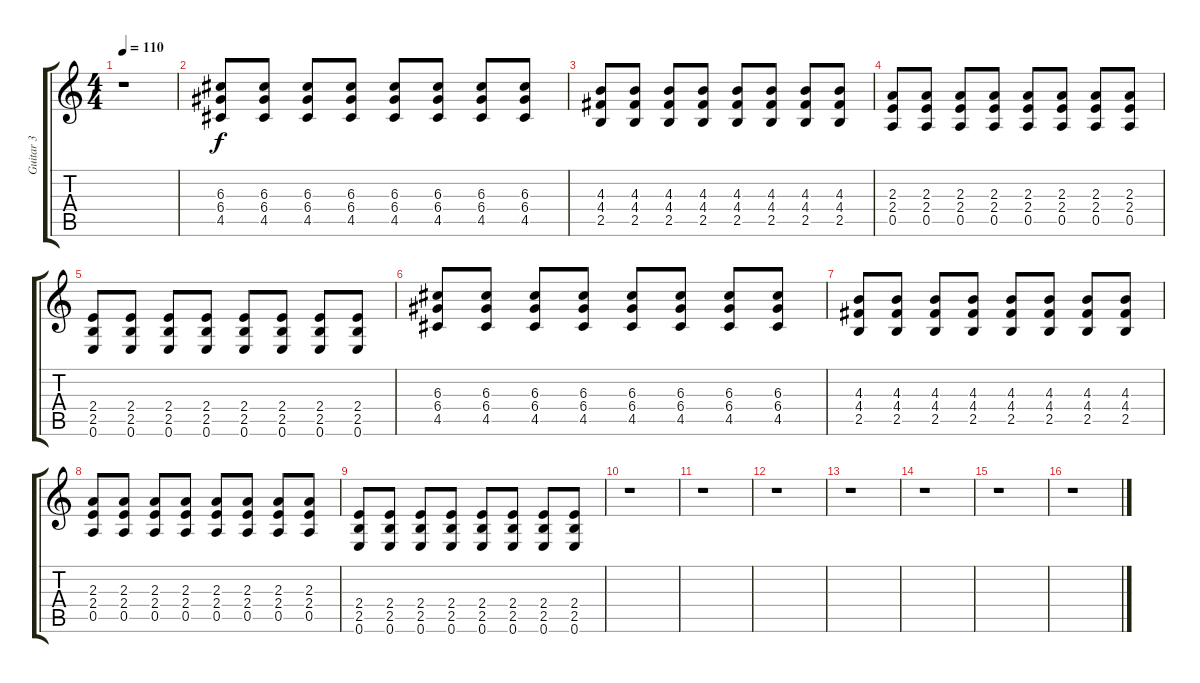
\track ("Guitar 3" "Guitar 3") {instrument distortionguitar}
\staff {score tabs}
\tuning (E4 B3 G3 D3 A2 E2) {hide}
\ts (4 4)
\tempo 110
\clef g2
\ks c
r.1{dy f instrument distortionguitar} |
(6.3 6.4 4.5).8 (6.3 6.4 4.5).8 (6.3 6.4 4.5).8 (6.3 6.4 4.5).8 (6.3 6.4 4.5).8 (6.3 6.4 4.5).8 (6.3 6.4 4.5).8 (6.3 6.4 4.5).8 |
(4.3 4.4 2.5).8 (4.3 4.4 2.5).8 (4.3 4.4 2.5).8 (4.3 4.4 2.5).8 (4.3 4.4 2.5).8 (4.3 4.4 2.5).8 (4.3 4.4 2.5).8 (4.3 4.4 2.5).8 |
(2.3 2.4 0.5).8 (2.3 2.4 0.5).8 (2.3 2.4 0.5).8 (2.3 2.4 0.5).8 (2.3 2.4 0.5).8 (2.3 2.4 0.5).8 (2.3 2.4 0.5).8 (2.3 2.4 0.5).8 |
(2.4 2.5 0.6).8 (2.4 2.5 0.6).8 (2.4 2.5 0.6).8 (2.4 2.5 0.6).8 (2.4 2.5 0.6).8 (2.4 2.5 0.6).8 (2.4 2.5 0.6).8 (2.4 2.5 0.6).8 |
(6.3 6.4 4.5).8 (6.3 6.4 4.5).8 (6.3 6.4 4.5).8 (6.3 6.4 4.5).8 (6.3 6.4 4.5).8 (6.3 6.4 4.5).8 (6.3 6.4 4.5).8 (6.3 6.4 4.5).8 |
(4.3 4.4 2.5).8 (4.3 4.4 2.5).8 (4.3 4.4 2.5).8 (4.3 4.4 2.5).8 (4.3 4.4 2.5).8 (4.3 4.4 2.5).8 (4.3 4.4 2.5).8 (4.3 4.4 2.5).8 |
(2.3 2.4 0.5).8 (2.3 2.4 0.5).8 (2.3 2.4 0.5).8 (2.3 2.4 0.5).8 (2.3 2.4 0.5).8 (2.3 2.4 0.5).8 (2.3 2.4 0.5).8 (2.3 2.4 0.5).8 |
(2.4 2.5 0.6).8 (2.4 2.5 0.6).8 (2.4 2.5 0.6).8 (2.4 2.5 0.6).8 (2.4 2.5 0.6).8 (2.4 2.5 0.6).8 (2.4 2.5 0.6).8 (2.4 2.5 0.6).8 |
r.1 |
r.1 |
r.1 |
r.1 |
r.1 |
r.1 |
r.1
